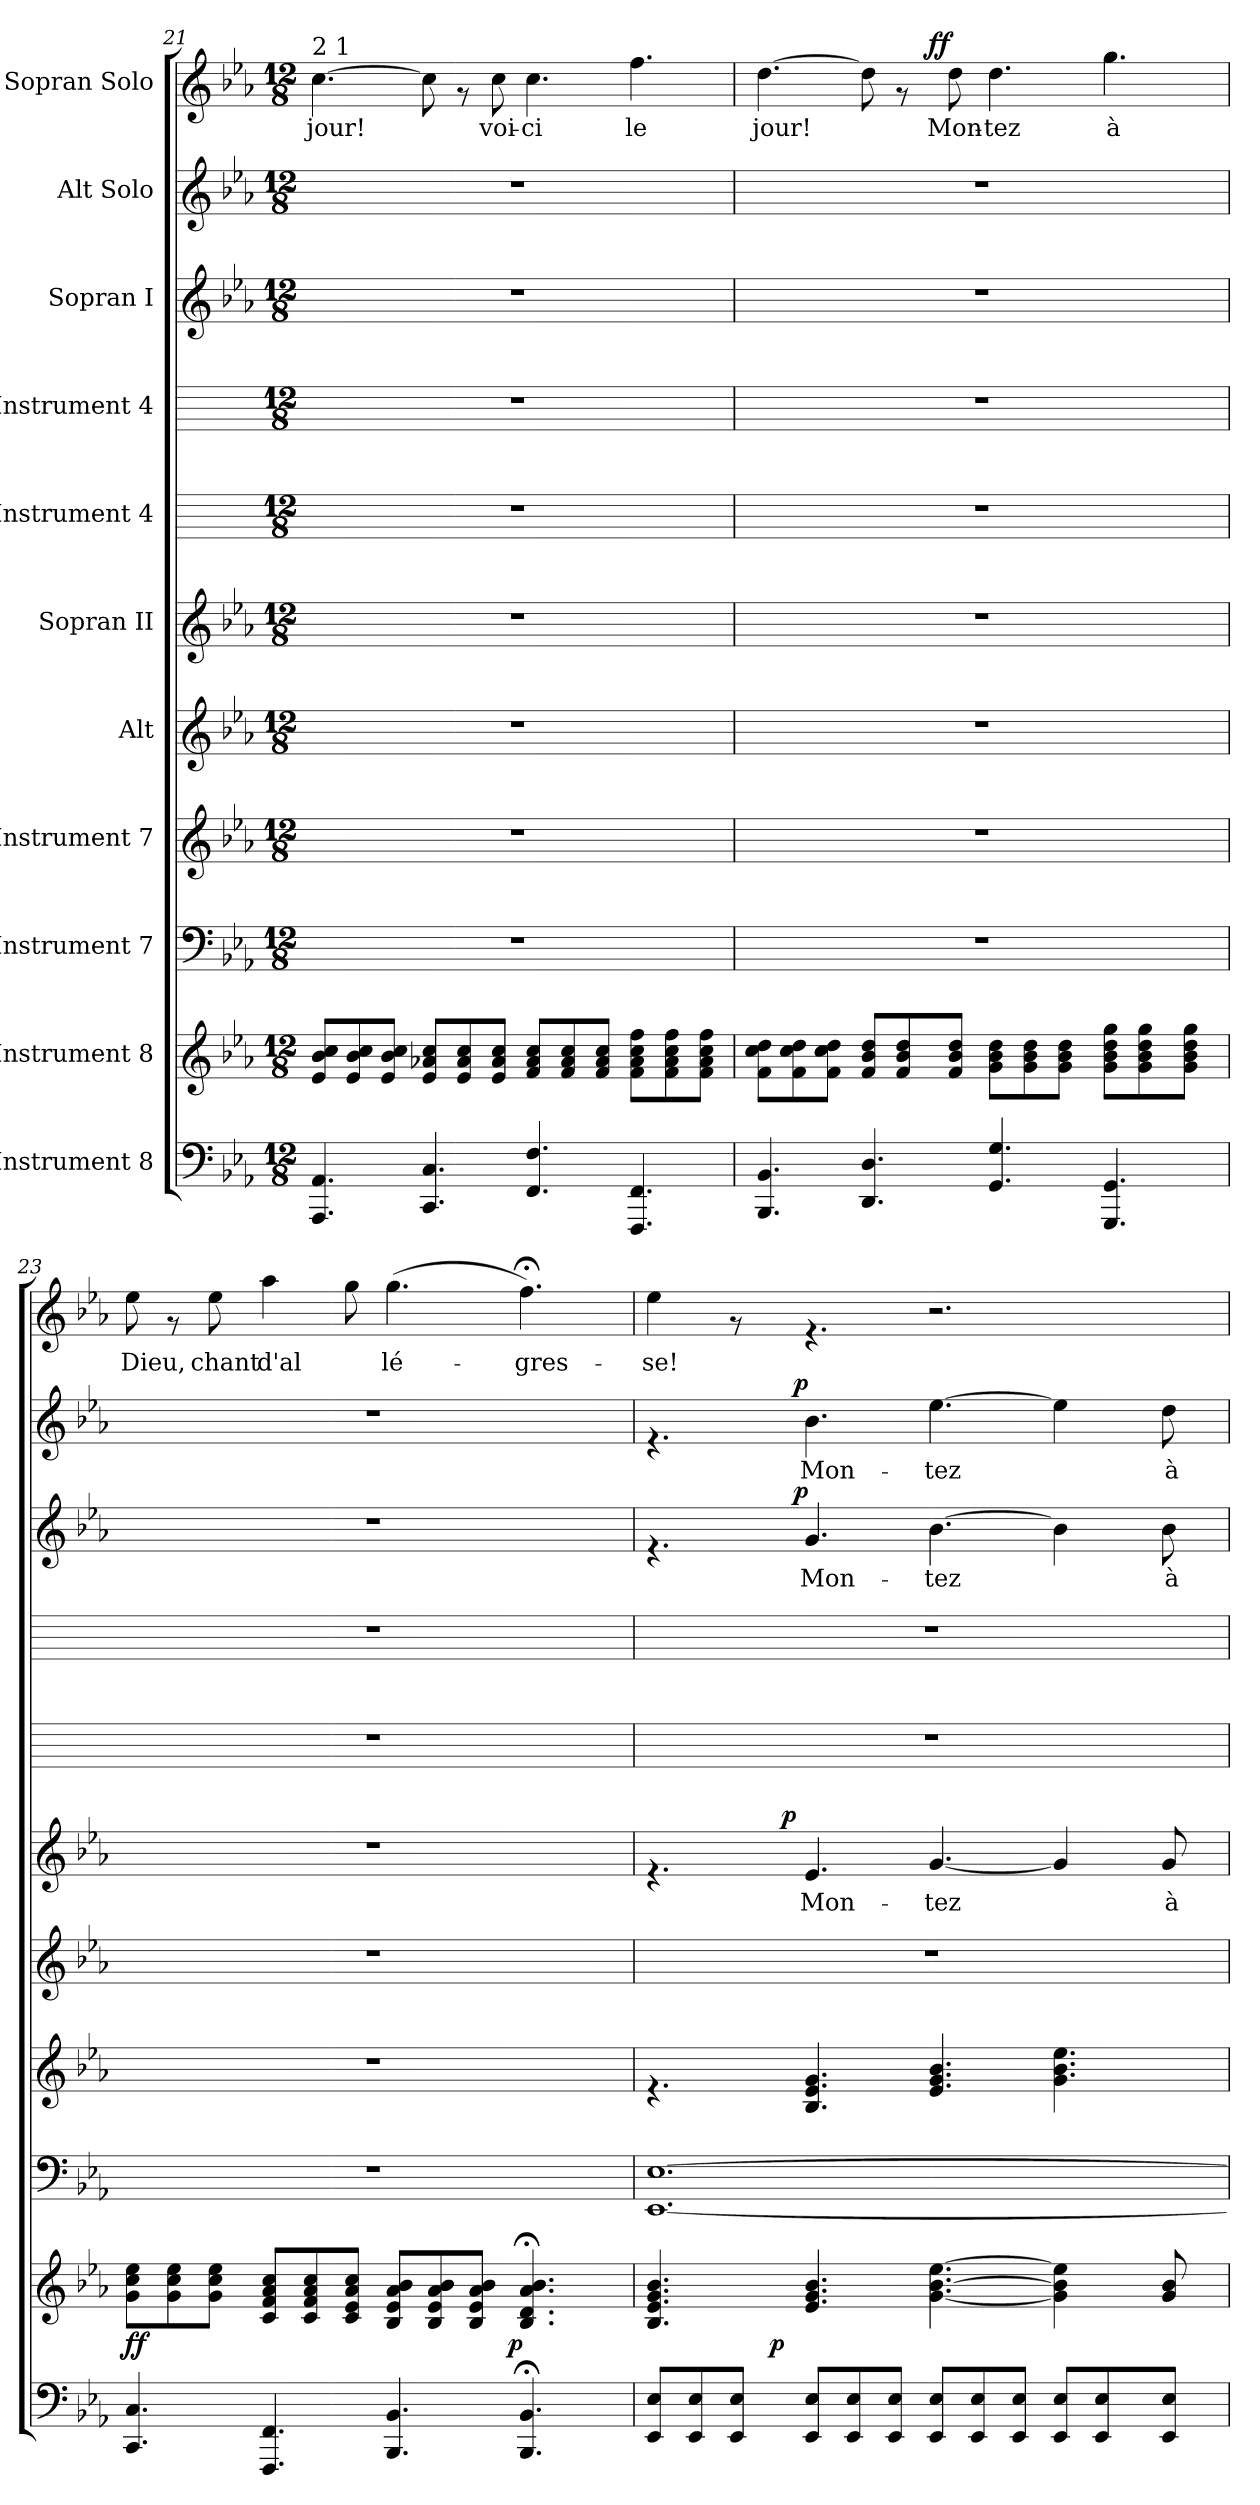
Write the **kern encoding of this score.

**kern	**kern	**dynam	**kern	**kern	**kern	**kern	**text	**dynam	**kern	**kern	**kern	**text	**dynam	**kern	**text	**dynam	**kern	**text	**dynam
*part11	*part10	*part10	*part9	*part8	*part7	*part6	*part6	*part6	*part5	*part4	*part3	*part3	*part3	*part2	*part2	*part2	*part1	*part1	*part1
*staff11	*staff10	*staff10	*staff9	*staff8	*staff7	*staff6	*staff6	*staff6	*staff5	*staff4	*staff3	*staff3	*staff3	*staff2	*staff2	*staff2	*staff1	*staff1	*staff1
*I"Instrument 8	*I"Instrument 8	*	*I"Instrument 7	*I"Instrument 7	*I"Alt	*I"Sopran II	*	*	*I"Instrument 4	*I"Instrument 4	*I"Sopran I	*	*	*I"Alt Solo	*	*	*I"Sopran Solo	*	*
!!LO:LB:g=z
*clefF4	*clefG2	*	*clefF4	*clefG2	*clefG2	*clefG2	*	*	*	*	*clefG2	*	*	*clefG2	*	*	*clefG2	*	*
*k[b-e-a-]	*k[b-e-a-]	*	*k[b-e-a-]	*k[b-e-a-]	*k[b-e-a-]	*k[b-e-a-]	*	*	*k[]	*k[]	*k[b-e-a-]	*	*	*k[b-e-a-]	*	*	*k[b-e-a-]	*	*
*E-:	*E-:	*	*E-:	*E-:	*E-:	*E-:	*	*	*C:	*C:	*E-:	*	*	*E-:	*	*	*E-:	*	*
*M12/8	*M12/8	*	*M12/8	*M12/8	*M12/8	*M12/8	*	*	*M12/8	*M12/8	*M12/8	*	*	*M12/8	*	*	*M12/8	*	*
=21	=21	=21	=21	=21	=21	=21	=21	=21	=21	=21	=21	=21	=21	=21	=21	=21	=21	=21	=21
!	!	!	!	!	!	!	!	!	!	!	!	!	!	!	!	!	!LO:TX:a:t=2 1	!	!
!	!	!	!	!	!	!	!	!	!	!	!	!	!	!	!	!	!	!LO:LY:b:cj	!
4.AA-/ 4.AAA-/	8b-/ 8e-/ 8cc/L	.	1.r	1.r	1.r	1.r	.	.	1.r	1.r	1.r	.	.	1.r	.	.	[>4.cc\	jour!	.
.	8b-/ 8e-/ 8cc/	.	.	.	.	.	.	.	.	.	.	.	.	.	.	.	.	.	.
.	8b-/ 8e-/ 8cc/J	.	.	.	.	.	.	.	.	.	.	.	.	.	.	.	.	.	.
!	!	!	!	!	!	!	!	!	!	!	!	!	!	!	!	!	!	!LO:LY:b:cj	!
4.C/ 4.CC/	8cc/ 8e-/ 8a-X/L	.	.	.	.	.	.	.	.	.	.	.	.	.	.	.	8cc\]	.	.
.	8a-/ 8e-/ 8cc/	.	.	.	.	.	.	.	.	.	.	.	.	.	.	.	8rf	.	.
!	!	!	!	!	!	!	!	!	!	!	!	!	!	!	!	!	!	!LO:LY:b:cj	!
.	8a-/ 8e-/ 8cc/J	.	.	.	.	.	.	.	.	.	.	.	.	.	.	.	8cc\	voi-	.
!	!	!	!	!	!	!	!	!	!	!	!	!	!	!	!	!	!	!LO:LY:b:cj	!
4.FF/ 4.F/	8a-/ 8f/ 8cc/L	.	.	.	.	.	.	.	.	.	.	.	.	.	.	.	4.cc\	-ci	.
.	8cc/ 8f/ 8a-/	.	.	.	.	.	.	.	.	.	.	.	.	.	.	.	.	.	.
.	8cc/ 8a-/ 8f/J	.	.	.	.	.	.	.	.	.	.	.	.	.	.	.	.	.	.
!	!	!	!	!	!	!	!	!	!	!	!	!	!	!	!	!	!	!LO:LY:b:cj	!
4.FF/ 4.FFF/	8ff\ 8cc\ 8f\ 8a-\L	.	.	.	.	.	.	.	.	.	.	.	.	.	.	.	4.ff\	le	.
.	8cc\ 8a-\ 8f\ 8ff\	.	.	.	.	.	.	.	.	.	.	.	.	.	.	.	.	.	.
.	8ff\ 8cc\ 8a-\ 8f\J	.	.	.	.	.	.	.	.	.	.	.	.	.	.	.	.	.	.
=22	=22	=22	=22	=22	=22	=22	=22	=22	=22	=22	=22	=22	=22	=22	=22	=22	=22	=22	=22
!	!	!	!	!	!	!	!	!	!	!	!	!	!	!	!	!	!	!LO:LY:b:cj	!
*	*	*	*	*	*	*	*	*	*	*	*	*	*	*	*	*	*^	*	*
4.BBB-/ 4.BB-/	8dd\ 8cc\ 8f\L	.	1.r	1.r	1.r	1.r	.	.	1.r	1.r	1.r	.	.	1.r	.	.	[>4.dd\	2ryy	jour!	.
.	8cc\ 8f\ 8dd\	.	.	.	.	.	.	.	.	.	.	.	.	.	.	.	.	.	.	.
.	8dd\ 8cc\ 8f\J	.	.	.	.	.	.	.	.	.	.	.	.	.	.	.	.	.	.	.
!	!	!	!	!	!	!	!	!	!	!	!	!	!	!	!	!	!	!	!LO:LY:b:cj	!
4.D/ 4.DD/	8b-/ 8f/ 8dd/L	.	.	.	.	.	.	.	.	.	.	.	.	.	.	.	8dd\]	.	.	.
.	8dd/ 8f/ 8b-/	.	.	.	.	.	.	.	.	.	.	.	.	.	.	.	8rf	16ryy	.	.
.	.	.	.	.	.	.	.	.	.	.	.	.	.	.	.	.	.	64ryy	.	.
!	!	!	!	!	!	!	!	!	!	!	!	!	!	!	!	!	!	!	!	!LO:DY:a
.	.	.	.	.	.	.	.	.	.	.	.	.	.	.	.	.	.	2ryy	.	ff
!	!	!	!	!	!	!	!	!	!	!	!	!	!	!	!	!	!	!	!LO:LY:b:cj	!
.	8b-/ 8f/ 8dd/J	.	.	.	.	.	.	.	.	.	.	.	.	.	.	.	8dd\	.	Mon-	.
!	!	!	!	!	!	!	!	!	!	!	!	!	!	!	!	!	!	!	!LO:LY:b:cj	!
4.GG/ 4.G/	8dd\ 8b-\ 8g\L	.	.	.	.	.	.	.	.	.	.	.	.	.	.	.	4.dd\	.	-tez	.
.	8dd\ 8b-\ 8g\	.	.	.	.	.	.	.	.	.	.	.	.	.	.	.	.	.	.	.
.	8dd\ 8b-\ 8g\J	.	.	.	.	.	.	.	.	.	.	.	.	.	.	.	.	.	.	.
.	.	.	.	.	.	.	.	.	.	.	.	.	.	.	.	.	.	4ryy	.	.
!	!	!	!	!	!	!	!	!	!	!	!	!	!	!	!	!	!	!	!LO:LY:b:cj	!
4.GG/ 4.GGG/	8gg\ 8dd\ 8g\ 8b-\L	.	.	.	.	.	.	.	.	.	.	.	.	.	.	.	4.gg\	.	à	.
.	8dd\ 8b-\ 8g\ 8gg\	.	.	.	.	.	.	.	.	.	.	.	.	.	.	.	.	.	.	.
.	.	.	.	.	.	.	.	.	.	.	.	.	.	.	.	.	.	8ryy	.	.
.	8gg\ 8dd\ 8g\ 8b-\J	.	.	.	.	.	.	.	.	.	.	.	.	.	.	.	.	.	.	.
.	.	.	.	.	.	.	.	.	.	.	.	.	.	.	.	.	.	32.ryy	.	.
=23	=23	=23	=23	=23	=23	=23	=23	=23	=23	=23	=23	=23	=23	=23	=23	=23	=23	=23	=23	=23
!	!	!LO:DY:b	!	!	!	!	!	!	!	!	!	!	!	!	!	!	!	!	!LO:LY:b:cj	!
*	*^	*	*	*	*	*	*	*	*	*	*	*	*	*	*	*	*v	*v	*	*
4.CC/ 4.C/	8cc\ 8g\ 8ee-\L	1ryy	ff	1.r	1.r	1.r	1.r	.	.	1.r	1.r	1.r	.	.	1.r	.	.	8ee-\	Dieu,	.
.	8cc\ 8g\ 8ee-\	.	.	.	.	.	.	.	.	.	.	.	.	.	.	.	.	8rf	.	.
!	!	!	!	!	!	!	!	!	!	!	!	!	!	!	!	!	!	!	!LO:LY:b:cj	!
.	8ee-\ 8cc\ 8g\J	.	.	.	.	.	.	.	.	.	.	.	.	.	.	.	.	8ee-\	chant	.
!	!	!	!	!	!	!	!	!	!	!	!	!	!	!	!	!	!	!	!LO:LY:b:cj	!
4.FFF/ 4.FF/	8cc/ 8a-/ 8c/ 8f/L	.	.	.	.	.	.	.	.	.	.	.	.	.	.	.	.	4aa-\	d'al	.
.	8cc/ 8f/ 8c/ 8a-/	.	.	.	.	.	.	.	.	.	.	.	.	.	.	.	.	.	.	.
!	!	!	!	!	!	!	!	!	!	!	!	!	!	!	!	!	!	!	!LO:LY:b:cj	!
.	8a-/ 8e-/ 8c/ 8cc/J	.	.	.	.	.	.	.	.	.	.	.	.	.	.	.	.	8gg\	.	.
!	!	!	!	!	!	!	!	!	!	!	!	!	!	!	!	!	!	!	!LO:LY:b:cj	!
4.BBB-/ 4.BB-/	8a-/ 8e-/ 8B-/ 8b-/L	.	.	.	.	.	.	.	.	.	.	.	.	.	.	.	.	(>4.gg\	lé-	.
.	8a-/ 8e-/ 8B-/ 8b-/	.	.	.	.	.	.	.	.	.	.	.	.	.	.	.	.	.	.	.
.	8a-/ 8e-/ 8B-/ 8b-/J	16..ryy	.	.	.	.	.	.	.	.	.	.	.	.	.	.	.	.	.	.
!	!	!	!LO:DY:b	!	!	!	!	!	!	!	!	!	!	!	!	!	!	!	!	!
.	.	4ryy	p	.	.	.	.	.	.	.	.	.	.	.	.	.	.	.	.	.
!	!	!	!	!	!	!	!	!	!	!	!	!	!	!	!	!	!	!	!LO:LY:b:cj	!
4.BB-/;< 4.BBB-/;<	4.a-/;< 4.d/;< 4.B-/;< 4.b-/;<	.	.	.	.	.	.	.	.	.	.	.	.	.	.	.	.	4.ff;<\)	-gres-	.
.	.	8ryy	.	.	.	.	.	.	.	.	.	.	.	.	.	.	.	.	.	.
.	.	64ryy	.	.	.	.	.	.	.	.	.	.	.	.	.	.	.	.	.	.
!!LO:PB:g=z
=24	=24	=24	=24	=24	=24	=24	=24	=24	=24	=24	=24	=24	=24	=24	=24	=24	=24	=24	=24	=24
!	!	!	!	!	!	!	!	!	!	!	!	!	!	!	!	!	!	!	!LO:LY:b:cj	!
*	*	*	*	*	*	*	*^	*	*	*	*	*^	*	*	*^	*	*	*	*	*
8E-/ 8EE-/L	4.b-/ 4.g/ 4.e-/ 4.B-/	4ryy	.	[>1.E- [<1.EE-	4.rf	1.r	4.rf	4ryy	.	.	1.r	1.r	4.rf	4ryy	.	.	4.rf	4ryy	.	.	4ee-\	-se!	.
8EE-/ 8E-/	.	.	.	.	.	.	.	.	.	.	.	.	.	.	.	.	.	.	.	.	.	.	.
8E-/ 8EE-/J	.	16ryy	.	.	.	.	.	16.ryy	.	.	.	.	.	16..ryy	.	.	.	16..ryy	.	.	8rf	.	.
.	.	64ryy	.	.	.	.	.	.	.	.	.	.	.	.	.	.	.	.	.	.	.	.	.
!	!	!	!LO:DY:b	!	!	!	!	!	!	!	!	!	!	!	!	!	!	!	!	!	!	!	!
.	.	1ryy	p	.	.	.	.	.	.	.	.	.	.	.	.	.	.	.	.	.	.	.	.
!	!	!	!	!	!	!	!	!	!	!LO:DY:a	!	!	!	!	!	!	!	!	!	!	!	!	!
.	.	.	.	.	.	.	.	1ryy	.	p	.	.	.	.	.	.	.	.	.	.	.	.	.
!	!	!	!	!	!	!	!	!	!	!	!	!	!	!	!	!LO:DY:a	!	!	!	!LO:DY:a	!	!	!
.	.	.	.	.	.	.	.	.	.	.	.	.	.	1ryy	.	p	.	1ryy	.	p	.	.	.
!	!	!	!	!	!	!	!	!	!LO:LY:b:cj	!	!	!	!	!	!LO:LY:b:cj	!	!	!	!LO:LY:b:cj	!	!	!	!
8EE-/ 8E-/L	4.g/ 4.e-/ 4.b-/	.	.	.	4.g/ 4.e-/ 4.B-/	.	4.e-/	.	Mon-	.	.	.	4.g/	.	Mon-	.	4.b-\	.	Mon-	.	4.rf	.	.
8EE-/ 8E-/	.	.	.	.	.	.	.	.	.	.	.	.	.	.	.	.	.	.	.	.	.	.	.
8EE-/ 8E-/J	.	.	.	.	.	.	.	.	.	.	.	.	.	.	.	.	.	.	.	.	.	.	.
!	!	!	!	!	!	!	!	!	!LO:LY:b:cj	!	!	!	!	!	!LO:LY:b:cj	!	!	!	!LO:LY:b:cj	!	!	!	!
8EE-/ 8E-/L	[>4.b-\ [<4.g\ [>4.ee-\	.	.	.	4.g/ 4.e-/ 4.b-/	.	[<4.g/	.	-tez	.	.	.	[>4.b-\	.	-tez	.	[>4.ee-\	.	-tez	.	2.r	.	.
8EE-/ 8E-/	.	.	.	.	.	.	.	.	.	.	.	.	.	.	.	.	.	.	.	.	.	.	.
8E-/ 8EE-/J	.	.	.	.	.	.	.	.	.	.	.	.	.	.	.	.	.	.	.	.	.	.	.
!	!	!	!	!	!	!	!	!	!LO:LY:b:cj	!	!	!	!	!	!LO:LY:b:cj	!	!	!	!LO:LY:b:cj	!	!	!	!
8E-/ 8EE-/L	4ee-\] 4g\] 4b-\]	.	.	.	4.ee-\ 4.b-\ 4.g\	.	4g/]	.	.	.	.	.	4b-\]	.	.	.	4ee-\]	.	.	.	.	.	.
8E-/ 8EE-/	.	.	.	.	.	.	.	.	.	.	.	.	.	.	.	.	.	.	.	.	.	.	.
.	.	8ryy	.	.	.	.	.	.	.	.	.	.	.	.	.	.	.	.	.	.	.	.	.
.	.	.	.	.	.	.	.	8ryy	.	.	.	.	.	.	.	.	.	.	.	.	.	.	.
.	.	.	.	.	.	.	.	.	.	.	.	.	.	8ryy	.	.	.	8ryy	.	.	.	.	.
!	!	!	!	!	!	!	!	!	!LO:LY:b:cj	!	!	!	!	!	!LO:LY:b:cj	!	!	!	!LO:LY:b:cj	!	!	!	!
8E-/ 8EE-/J	8b-/ 8g/	.	.	.	.	.	8g/	.	à	.	.	.	8b-\	.	à	.	8dd\	.	à	.	.	.	.
.	.	32.ryy	.	.	.	.	.	.	.	.	.	.	.	.	.	.	.	.	.	.	.	.	.
.	.	.	.	.	.	.	.	32ryy	.	.	.	.	.	.	.	.	.	.	.	.	.	.	.
.	.	.	.	.	.	.	.	.	.	.	.	.	.	64ryy	.	.	.	64ryy	.	.	.	.	.
*	*	*	*	*	*	*	*	*	*	*	*	*	*v	*v	*	*	*	*	*	*	*	*	*
*	*v	*v	*	*	*	*	*v	*v	*	*	*	*	*	*	*	*v	*v	*	*	*	*	*
=	=	=	=	=	=	=	=	=	=	=	=	=	=	=	=	=	=	=	=
*-	*-	*-	*-	*-	*-	*-	*-	*-	*-	*-	*-	*-	*-	*-	*-	*-	*-	*-	*-
